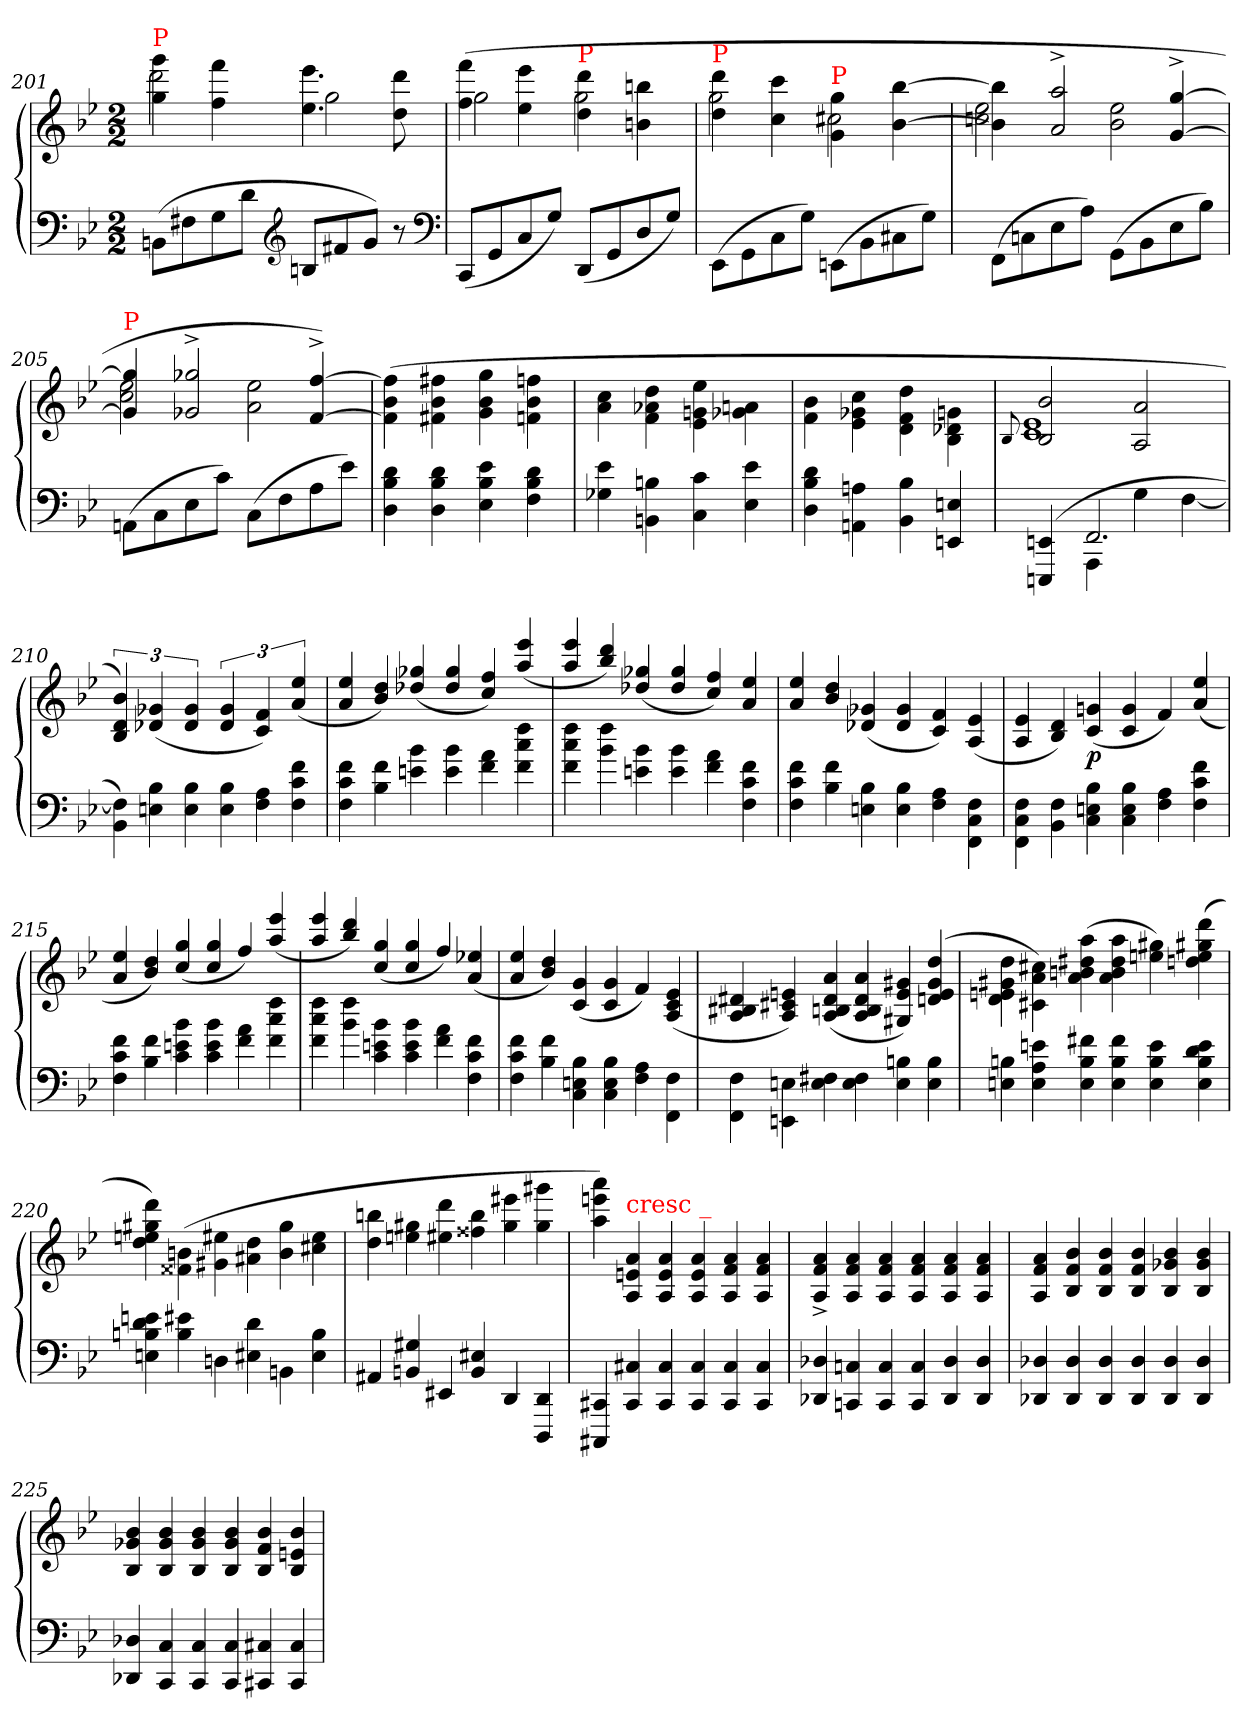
**kern	**kern	**dynam
*part1	*part1	*part1
*staff2	*staff1	*staff1/2
*clefF4	*clefG2	*
*k[b-e-]	*k[b-e-]	*
*M2/2	*M2/2	*
=201	=201	=201
*	*^	*
!	!LO:TX:a:color=red:t=P	!	!
(>8BBn\L	4ggg\ 4gg\	2ddd\	.
8F#X	.	.	.
8G	4fff\ 4ff\	.	.
8dJ	.	.	.
*clefG2	*	*	*
8Bn/L	4.eee-\ 4.ee-\	2gg\	.
8f#X	.	.	.
8gJ)	.	.	.
8r	8ddd\ 8dd\	.	.
*clefF4	*	*	*
=202	=202	=202	=202
(<8CC/L	(>4fff\ 4ff\	2gg\	.
8GG	.	.	.
8C	4eee-\ 4ee-\	.	.
8GJ)	.	.	.
!	!LO:TX:a:color=red:t=P	!	!
(<8DD/L	4ddd\ 4dd\	2gg\	.
8GG	.	.	.
8D	4bbn\ 4bn\	.	.
8GJ)	.	.	.
=203	=203	=203	=203
!	!LO:TX:a:color=red:t=P	!	!
(>8EE-\L	4ddd\ 4dd\	2gg\	.
8GG	.	.	.
8C	4ccc\ 4cc\	.	.
8GJ)	.	.	.
!	!LO:TX:a:color=red:t=P	!	!
(>8EEn\L	4gg\ 4g\	2cc#X\	.
8BB-	.	.	.
8C#X	[4bb-\ [4b-\	.	.
8GJ)	.	.	.
=204	=204	=204	=204
(>8FF\L	4bb-]\ 4b-]\	2ee-\ 2ccn\	.
8Cn	.	.	.
8E-	2aa^>/ 2a^>/	.	.
8AJ)	.	.	.
(>8GG\L	.	2ee-\ 2b-\	.
8BB-	.	.	.
8E-	[4gg^> [4g^>	.	.
8B-J)	.	.	.
=205	=205	=205	=205
!	!LO:TX:a:color=red:t=P	!	!
(>8AAnL	4gg]/ 4g]/	2ee-\ 2cc\	.
8C	.	.	.
8E-	2gg-X^>/ 2g-X^>/	.	.
8cJ)	.	.	.
(>8CL	.	2ee-\ 2a\	.
8F	.	.	.
8A	[4ff^>/ [4f^>/)	.	.
8e-J)	.	.	.
*	*v	*v	*
=206	=206	=206
4d\ 4B-\ 4D\	(>4ff]\ 4b-\ 4f]\	.
4d\ 4B-\ 4D\	4ff#X\ 4b-\ 4f#X\	.
4e-\ 4B-\ 4E-\	4gg\ 4b-\ 4g\	.
4d\ 4B-\ 4F\	4ffn\ 4b-\ 4fn\	.
=207	=207	=207
4e-\ 4G-X\	4cc\ 4a\	.
4Bn\ 4BBn\	4dd\ 4a-X\ 4f\	.
4c\ 4C\	4ee-\ 4gn\ 4e-\	.
4e-\ 4E-\	4an\ 4g-X\	.
=208	=208	=208
4d\ 4B-\ 4D\	4b-\ 4f\	.
4An\ 4AAn\	4cc\ 4g-X\ 4e-\	.
4B-\ 4BB-\	4dd\ 4f\ 4d\	.
4En/ 4EEn/	4g\ 4d-X\ 4B-\	.
=209	=209	=209
.	8qqB-/	.
*^	*^	*
4ryy	(>4EEn/ 4EEE/	2b-/ 2B-/	1e- 1c	.
2.FF/	4AAA	.	.	.
.	4G\	2a/ 2A/	.	.
.	[4F\	.	.	.
*v	*v	*	*	*
*	*v	*v	*
=210	=210	=210
*Xtuplet	*	*
6F]\ 6BB-\)	6b-/ 6d/ 6B-/)	.
6B-\ 6En\	(<6g-X/ 6d-X/	.
6B-\ 6E\	6g-/ 6d-/	.
6B-\ 6E\	6g-/ 6d-/	.
6A\ 6F\	6f/ 6c/)	.
6f\ 6c\ 6F\	(<6ee-/ 6a/	.
=211	=211	=211
*	*Xtuplet	*
6f\ 6c\ 6F\	6ee-/ 6a/	.
6f\ 6B-\	6dd/ 6b-/)	.
6b-\ 6en\	(>6gg-X/ 6dd-X/	.
6b-\ 6e\	6gg-/ 6dd-/	.
6a\ 6f\	6ff/ 6cc/)	.
6ff\ 6cc\ 6f\	(>6eee-/ 6aa/	.
=212	=212	=212
6ff\ 6cc\ 6f\	6eee-/ 6aa/	.
6ff\ 6b-\	6ddd/ 6bb-/)	.
6b-\ 6en\	(>6gg-X/ 6dd-X/	.
6b-\ 6e\	6gg-/ 6dd-/	.
6a\ 6f\	6ff/ 6cc/)	.
6f\ 6c\ 6F\	6ee-/ 6a/	.
=213	=213	=213
6f\ 6c\ 6F\	6ee-/ 6a/	.
6f\ 6B-\	6dd/ 6b-/	.
6B-\ 6En\	(>6g-X/ 6d-X/	.
6B-\ 6E\	6g-/ 6d-/	.
6A\ 6F\	6f/ 6c/)	.
6F\ 6C\ 6FF\	(>6e-/ 6A/	.
=214	=214	=214
6F\ 6C\ 6FF\	6e-/ 6A/	.
6F\ 6BB-\	6d/ 6B-/)	.
6B-\ 6En\ 6C\	(>6gn/ 6c/	p
6B-\ 6E\ 6C\	6g/ 6c/	.
6A\ 6F\	6f/)	.
6f\ 6c\ 6F\	(>6ee-/ 6a/	.
=215	=215	=215
6f\ 6c\ 6F\	6ee-/ 6a/	.
6f\ 6B-\	6dd/ 6b-/)	.
6b-\ 6en\ 6c\	(>6gg/ 6cc/	.
6b-\ 6e\ 6c\	6gg/ 6cc/	.
6a\ 6f\	6ff/)	.
6ff\ 6cc\ 6f\	(>6eee-/ 6aa/	.
=216	=216	=216
6ff\ 6cc\ 6f\	6eee-/ 6aa/	.
6ff\ 6b-\	6ddd/ 6bb-/)	.
6b-\ 6en\ 6c\	(>6gg/ 6cc/	.
6b-\ 6e\ 6c\	6gg/ 6cc/	.
6a\ 6f\	6ff/)	.
6f\ 6c\ 6F\	(>6ee-X/ 6a/	.
=217	=217	=217
6f\ 6c\ 6F\	6ee-/ 6a/	.
6f\ 6B-\	6dd/ 6b-/)	.
6B-\ 6En\ 6C\	(>6g/ 6c/	.
6B-\ 6E\ 6C\	6g/ 6c/	.
6A\ 6F\	6f/)	.
6F\ 6FF\	(>6e-/ 6c/ 6A/	.
=218	=218	=218
6F\ 6FF\	6d#X/ 6B#X/ 6A/	.
6En\ 6EEn\	6en/ 6c#X/ 6A/)	.
6F#X\ 6E\	(>6a/ 6d#/ 6Bn/ 6A/	.
6F#\ 6E\	6a/ 6d#/ 6B/ 6A/	.
6B\ 6E\	6g#X/ 6e/ 6G#X/)	.
6B\ 6E\	(>6dd/ 6g#/ 6e/ 6dn/	.
=219	=219	=219
6Bn\ 6En\	6dd\ 6g#X\ 6en\ 6d\	.
6e\ 6A\ 6E\	6cc#X\ 6a\ 6c#\)	.
6f#X\ 6B\ 6E\	(>6aa\ 6dd#X\ 6bn\ 6a\	.
6f#\ 6B\ 6E\	6aa\ 6dd#\ 6b\ 6a\	.
6e\ 6B\ 6E\	6gg# 6ee)	.
6e\ 6d\ 6B\ 6E\	(>6ddd\ 6gg#X\ 6ee\ 6ddn\	.
=220	=220	=220
6en\ 6d\ 6Bn\ 6En\	6ddd\ 6gg#X\ 6een\ 6dd\)	.
6e#X\ 6B\	(>6bn\ 6f##X\	.
6Dn\	6ee#X\ 6g#X\	.
6d\ 6E#X\	6dd\ 6a#X\	.
6BB\	6gg#\ 6b\	.
6B\ 6E#\	6ee#\ 6cc#\	.
=221	=221	=221
6AA#X/	6bbn\ 6dd\	.
6G#X/ 6BBn/	6gg#X\ 6een\	.
6EE#X/	6ddd\ 6ee#X\	.
6E#X/ 6BB/	6bb\ 6ff##X\	.
6DD/	6eee#X\ 6gg#\	.
6DD/ 6DDD/	6ggg#\ 6gg#\	.
=222	=222	=222
6CC#X/ 6CCC#X/	6aaa\ 6eeen\ 6aa\)	.
!	!LO:TX:a:color=red:t=cresc _	!
6C#/ 6CC#/	6a 6en 6A	.
6C#/ 6CC#/	6a 6e 6A	.
6C#/ 6CC#/	6a 6e 6A	.
6C#/ 6CC#/	6a 6f 6A	.
6C#/ 6CC#/	6a 6f 6A	.
=223	=223	=223
6D-X/ 6DD-X/	6a^< 6f^< 6A^<	.
6Cn/ 6CCn/	6a 6f 6A	.
6C/ 6CC/	6a 6f 6A	.
6C/ 6CC/	6a 6f 6A	.
6D-/ 6DD-/	6a 6f 6A	.
6D-/ 6DD-/	6a 6f 6A	.
=224	=224	=224
6D-X/ 6DD-X/	6a 6f 6A	.
6D-/ 6DD-/	6b- 6f 6B-	.
6D-/ 6DD-/	6b- 6f 6B-	.
6D-/ 6DD-/	6b- 6f 6B-	.
6D-/ 6DD-/	6b- 6g-X 6B-	.
6D-/ 6DD-/	6b- 6g- 6B-	.
=225	=225	=225
6D-/ 6DD-/	6b- 6g-X 6B-	.
6C/ 6CC/	6b- 6g- 6B-	.
6C/ 6CC/	6b- 6g- 6B-	.
6C/ 6CC/	6b- 6g- 6B-	.
6C#X/ 6CC#X/	6b- 6f 6B-	.
6C#/ 6CC#/	6b- 6en 6B-	.
=	=	=
*-	*-	*-
